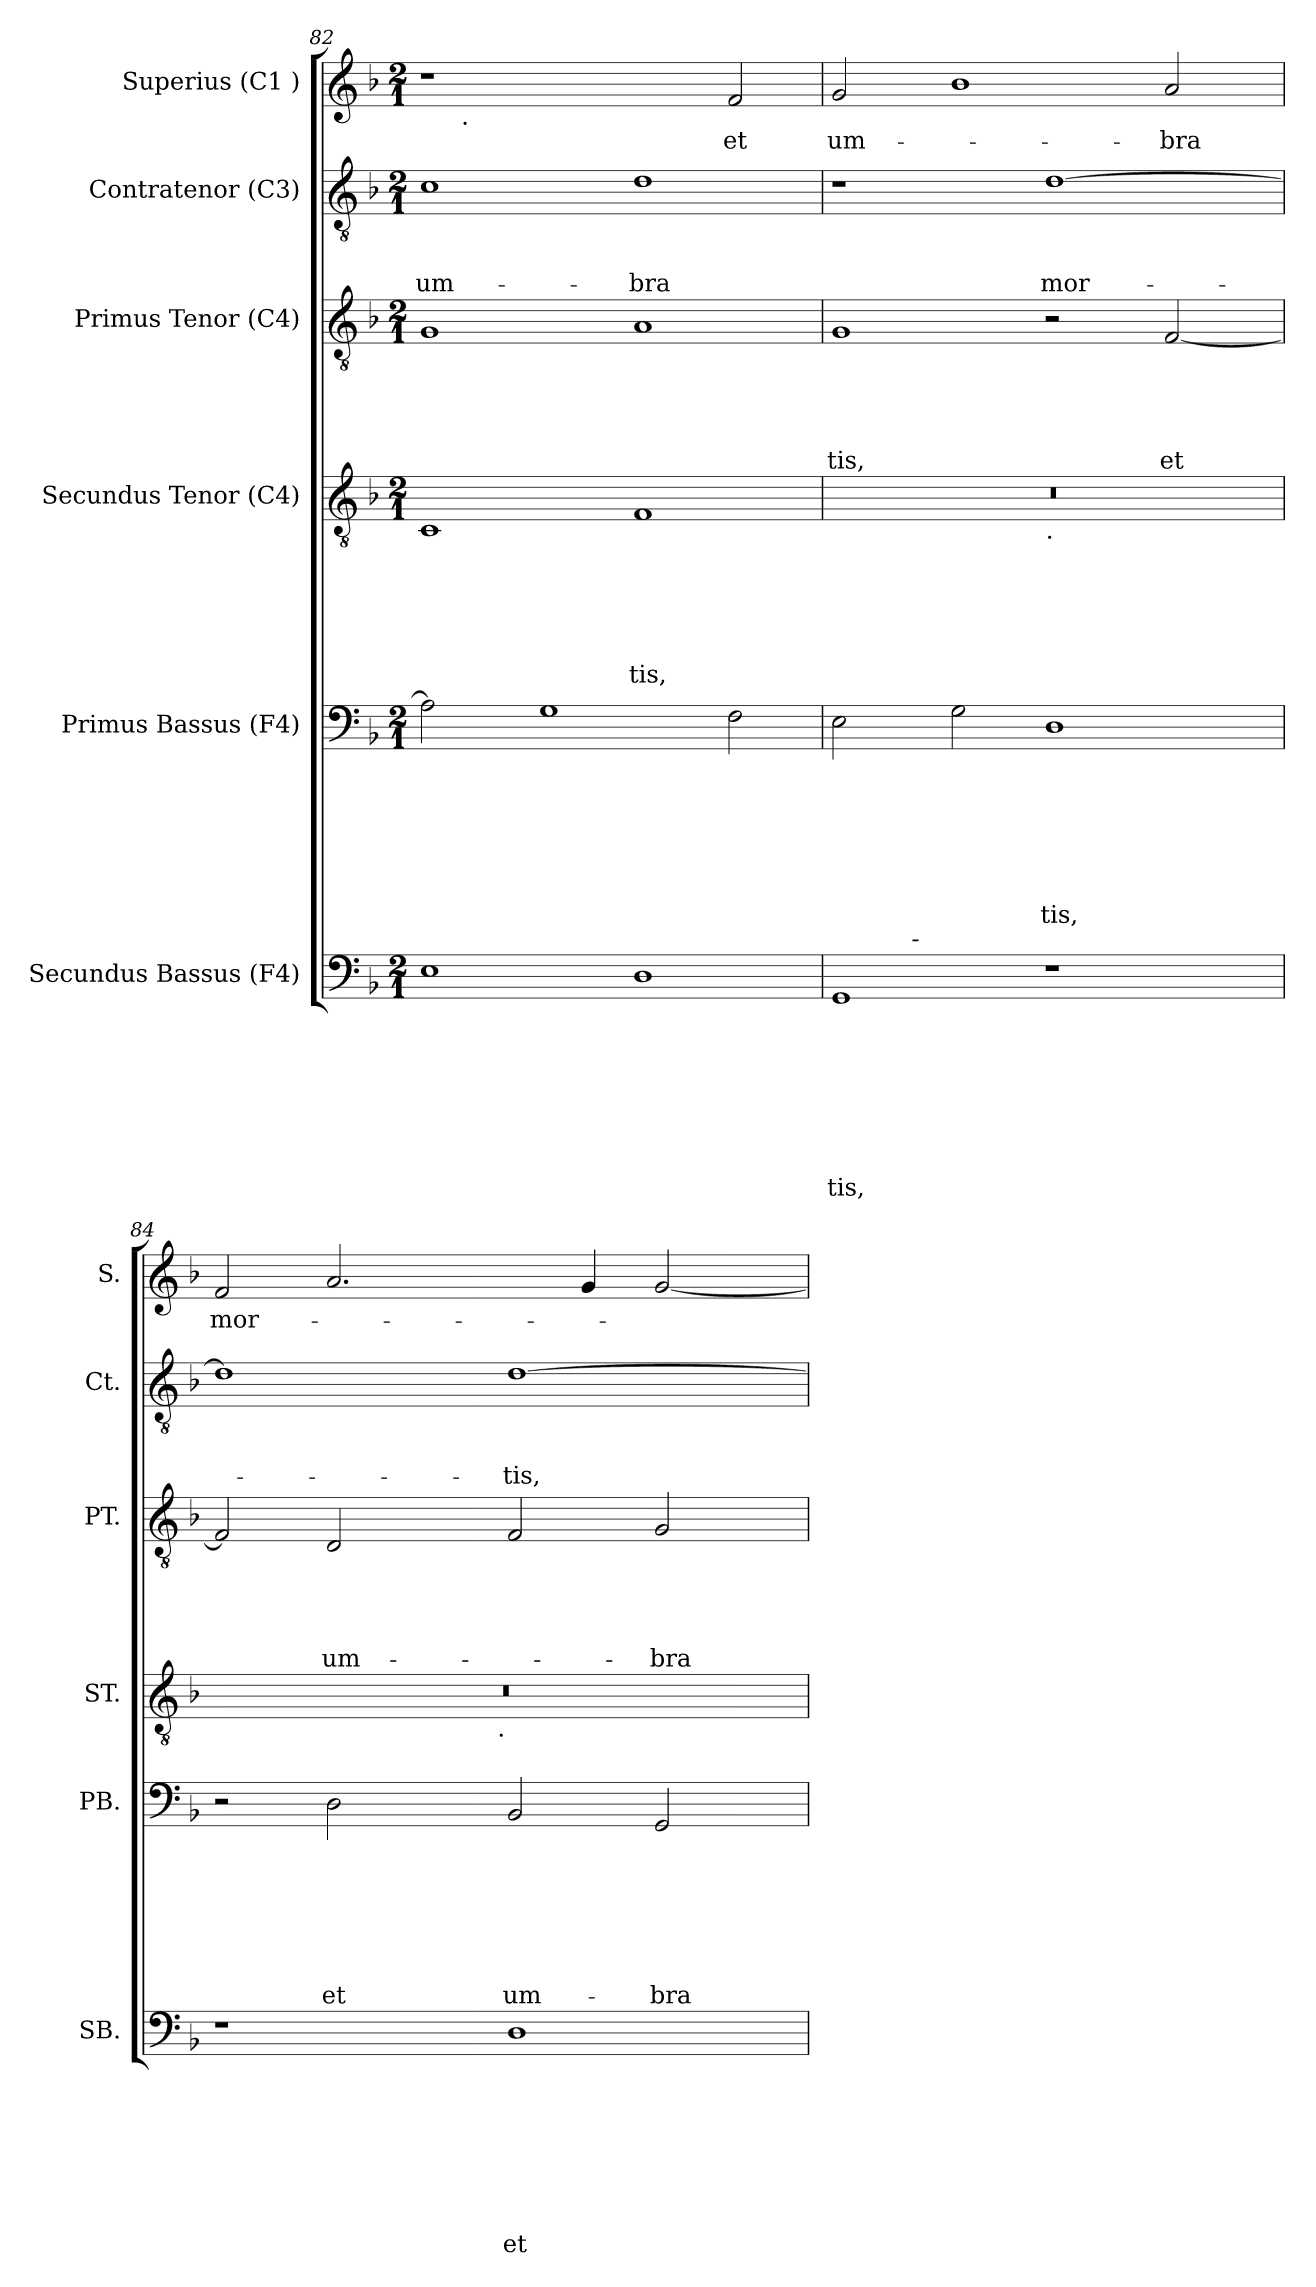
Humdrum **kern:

**kern	**text	**text	**text	**text	**text	**text	**text	**text	**kern	**text	**text	**text	**text	**text	**text	**text	**kern	**text	**text	**text	**text	**text	**text	**kern	**text	**text	**text	**text	**text	**kern	**text	**text	**text	**kern	**text
*part6	*part6	*part6	*part6	*part6	*part6	*part6	*part6	*part6	*part5	*part5	*part5	*part5	*part5	*part5	*part5	*part5	*part4	*part4	*part4	*part4	*part4	*part4	*part4	*part3	*part3	*part3	*part3	*part3	*part3	*part2	*part2	*part2	*part2	*part1	*part1
*staff6	*staff6	*staff6	*staff6	*staff6	*staff6	*staff6	*staff6	*staff6	*staff5	*staff5	*staff5	*staff5	*staff5	*staff5	*staff5	*staff5	*staff4	*staff4	*staff4	*staff4	*staff4	*staff4	*staff4	*staff3	*staff3	*staff3	*staff3	*staff3	*staff3	*staff2	*staff2	*staff2	*staff2	*staff1	*staff1
*I"Secundus Bassus (F4)	*	*	*	*	*	*	*	*	*I"Primus Bassus (F4)	*	*	*	*	*	*	*	*I"Secundus Tenor (C4)	*	*	*	*	*	*	*I"Primus Tenor (C4)	*	*	*	*	*	*I"Contratenor (C3)	*	*	*	*I"Superius (C1 )	*
*I'SB.	*	*	*	*	*	*	*	*	*I'PB.	*	*	*	*	*	*	*	*I'ST.	*	*	*	*	*	*	*I'PT.	*	*	*	*	*	*I'Ct.	*	*	*	*I'S.	*
*clefF4	*	*	*	*	*	*	*	*	*clefF4	*	*	*	*	*	*	*	*clefGv2	*	*	*	*	*	*	*clefGv2	*	*	*	*	*	*clefGv2	*	*	*	*clefG2	*
*k[b-]	*	*	*	*	*	*	*	*	*k[b-]	*	*	*	*	*	*	*	*k[b-]	*	*	*	*	*	*	*k[b-]	*	*	*	*	*	*k[b-]	*	*	*	*k[b-]	*
*F:	*	*	*	*	*	*	*	*	*F:	*	*	*	*	*	*	*	*F:	*	*	*	*	*	*	*F:	*	*	*	*	*	*F:	*	*	*	*F:	*
*M2/1	*	*	*	*	*	*	*	*	*M2/1	*	*	*	*	*	*	*	*M2/1	*	*	*	*	*	*	*M2/1	*	*	*	*	*	*M2/1	*	*	*	*M2/1	*
=82	=82	=82	=82	=82	=82	=82	=82	=82	=82	=82	=82	=82	=82	=82	=82	=82	=82	=82	=82	=82	=82	=82	=82	=82	=82	=82	=82	=82	=82	=82	=82	=82	=82	=82	=82
!	!	!	!	!	!	!	!	!	!	!	!	!	!	!	!	!	!	!	!	!	!	!	!	!	!	!	!	!	!	!	!	!	!LO:LY:b	!	!
*	*	*	*	*	*	*	*	*	*	*	*	*	*	*	*	*	*	*	*	*	*	*	*	*	*	*	*	*	*	*	*	*	*	*^	*
1E	.	.	.	.	.	.	.	.	2A\]	.	.	.	.	.	.	.	1C	.	.	.	.	.	.	1G	.	.	.	.	.	1c	.	.	um-	1r	8ryy	.
!	!	!	!	!	!	!	!	!	!	!	!	!	!	!	!	!	!	!	!	!	!	!	!	!	!	!	!	!	!	!	!	!	!	!	!LO:TX:b:t=.	!
.	.	.	.	.	.	.	.	.	.	.	.	.	.	.	.	.	.	.	.	.	.	.	.	.	.	.	.	.	.	.	.	.	.	.	1...ryy	.
.	.	.	.	.	.	.	.	.	1G	.	.	.	.	.	.	.	.	.	.	.	.	.	.	.	.	.	.	.	.	.	.	.	.	.	.	.
!	!	!	!	!	!	!	!	!	!	!	!	!	!	!	!	!	!	!	!	!	!	!	!LO:LY:b	!	!	!	!	!	!	!	!	!	!LO:LY:b	!	!	!
1D	.	.	.	.	.	.	.	.	.	.	.	.	.	.	.	.	1F	.	.	.	.	.	-tis,	1A	.	.	.	.	.	1d	.	.	-bra	2ryy	.	.
!	!	!	!	!	!	!	!	!	!	!	!	!	!	!	!	!	!	!	!	!	!	!	!	!	!	!	!	!	!	!	!	!	!	!	!	!LO:LY:b
.	.	.	.	.	.	.	.	.	2F\	.	.	.	.	.	.	.	.	.	.	.	.	.	.	.	.	.	.	.	.	.	.	.	.	2f/	.	et
!!LO:PB:g=z
=83	=83	=83	=83	=83	=83	=83	=83	=83	=83	=83	=83	=83	=83	=83	=83	=83	=83	=83	=83	=83	=83	=83	=83	=83	=83	=83	=83	=83	=83	=83	=83	=83	=83	=83	=83	=83
!	!	!	!	!	!	!	!	!LO:LY:b	!	!	!	!	!	!	!	!	!	!	!	!	!	!	!	!	!	!	!	!	!LO:LY:b	!	!	!	!	!	!	!LO:LY:b
*^	*	*	*	*	*	*	*	*	*	*	*	*	*	*	*	*	*^	*	*	*	*	*	*	*	*	*	*	*	*	*	*	*	*	*v	*v	*
1GG	4.ryy	.	.	.	.	.	.	.	-tis,	2E\	.	.	.	.	.	.	.	0r	1ryy	.	.	.	.	.	.	1G	.	.	.	.	-tis,	1r	.	.	.	2g/	um-
!	!LO:TX:a:t=-	!	!	!	!	!	!	!	!	!	!	!	!	!	!	!	!	!	!	!	!	!	!	!	!	!	!	!	!	!	!	!	!	!	!	!	!
.	1ryy	.	.	.	.	.	.	.	.	.	.	.	.	.	.	.	.	.	.	.	.	.	.	.	.	.	.	.	.	.	.	.	.	.	.	.	.
.	.	.	.	.	.	.	.	.	.	2G\	.	.	.	.	.	.	.	.	.	.	.	.	.	.	.	.	.	.	.	.	.	.	.	.	.	1b-	.
!	!	!	!	!	!	!	!	!	!	!	!	!	!	!	!	!	!	!	!LO:TX:b:t=.	!	!	!	!	!	!	!	!	!	!	!	!	!	!	!	!	!	!
!	!	!	!	!	!	!	!	!	!	!	!	!	!	!	!	!	!LO:LY:b	!	!	!	!	!	!	!	!	!	!	!	!	!	!	!	!	!	!LO:LY:b	!	!
1r	.	.	.	.	.	.	.	.	.	1D	.	.	.	.	.	.	-tis,	.	1ryy	.	.	.	.	.	.	2r	.	.	.	.	.	[>1d	.	.	mor-	.	.
.	2ryy	.	.	.	.	.	.	.	.	.	.	.	.	.	.	.	.	.	.	.	.	.	.	.	.	.	.	.	.	.	.	.	.	.	.	.	.
!	!	!	!	!	!	!	!	!	!	!	!	!	!	!	!	!	!	!	!	!	!	!	!	!	!	!	!	!	!	!	!LO:LY:b	!	!	!	!	!	!LO:LY:b
.	.	.	.	.	.	.	.	.	.	.	.	.	.	.	.	.	.	.	.	.	.	.	.	.	.	[<2F/	.	.	.	.	et	.	.	.	.	2a/	-bra
.	8ryy	.	.	.	.	.	.	.	.	.	.	.	.	.	.	.	.	.	.	.	.	.	.	.	.	.	.	.	.	.	.	.	.	.	.	.	.
=84	=84	=84	=84	=84	=84	=84	=84	=84	=84	=84	=84	=84	=84	=84	=84	=84	=84	=84	=84	=84	=84	=84	=84	=84	=84	=84	=84	=84	=84	=84	=84	=84	=84	=84	=84	=84	=84
!	!	!	!	!	!	!	!	!	!	!	!	!	!	!	!	!	!	!	!	!	!	!	!	!	!	!	!	!	!	!	!	!	!	!	!	!	!LO:LY:b
*v	*v	*	*	*	*	*	*	*	*	*	*	*	*	*	*	*	*	*	*	*	*	*	*	*	*	*	*	*	*	*	*	*	*	*	*	*	*
1r	.	.	.	.	.	.	.	.	2r	.	.	.	.	.	.	.	0r	3%2ryy	.	.	.	.	.	.	2F/]	.	.	.	.	.	1d]	.	.	.	2f/	mor-
!	!	!	!	!	!	!	!	!	!	!	!	!	!	!	!	!LO:LY:b	!	!	!	!	!	!	!	!	!	!	!	!	!	!LO:LY:b	!	!	!	!	!	!
.	.	.	.	.	.	.	.	.	2D\	.	.	.	.	.	.	et	.	.	.	.	.	.	.	.	2D/	.	.	.	.	um-	.	.	.	.	2.a/	.
.	.	.	.	.	.	.	.	.	.	.	.	.	.	.	.	.	.	6ryy	.	.	.	.	.	.	.	.	.	.	.	.	.	.	.	.	.	.
.	.	.	.	.	.	.	.	.	.	.	.	.	.	.	.	.	.	12...ryy	.	.	.	.	.	.	.	.	.	.	.	.	.	.	.	.	.	.
!	!	!	!	!	!	!	!	!	!	!	!	!	!	!	!	!	!	!LO:TX:b:t=.	!	!	!	!	!	!	!	!	!	!	!	!	!	!	!	!	!	!
.	.	.	.	.	.	.	.	.	.	.	.	.	.	.	.	.	.	3%2ryy	.	.	.	.	.	.	.	.	.	.	.	.	.	.	.	.	.	.
!	!	!	!	!	!	!	!	!LO:LY:b	!	!	!	!	!	!	!	!LO:LY:b	!	!	!	!	!	!	!	!	!	!	!	!	!	!	!	!	!	!LO:LY:b	!	!
1D	.	.	.	.	.	.	.	et	2BB-/	.	.	.	.	.	.	um-	.	.	.	.	.	.	.	.	2F/	.	.	.	.	.	[>1d	.	.	-tis,	.	.
.	.	.	.	.	.	.	.	.	.	.	.	.	.	.	.	.	.	.	.	.	.	.	.	.	.	.	.	.	.	.	.	.	.	.	4g/	.
!	!	!	!	!	!	!	!	!	!	!	!	!	!	!	!	!LO:LY:b	!	!	!	!	!	!	!	!	!	!	!	!	!	!LO:LY:b	!	!	!	!	!	!
.	.	.	.	.	.	.	.	.	2GG/	.	.	.	.	.	.	-bra	.	.	.	.	.	.	.	.	2G/	.	.	.	.	-bra	.	.	.	.	[<2g/	.
.	.	.	.	.	.	.	.	.	.	.	.	.	.	.	.	.	.	3ryy	.	.	.	.	.	.	.	.	.	.	.	.	.	.	.	.	.	.
.	.	.	.	.	.	.	.	.	.	.	.	.	.	.	.	.	.	96ryy	.	.	.	.	.	.	.	.	.	.	.	.	.	.	.	.	.	.
*	*	*	*	*	*	*	*	*	*	*	*	*	*	*	*	*	*v	*v	*	*	*	*	*	*	*	*	*	*	*	*	*	*	*	*	*	*
=	=	=	=	=	=	=	=	=	=	=	=	=	=	=	=	=	=	=	=	=	=	=	=	=	=	=	=	=	=	=	=	=	=	=	=
*-	*-	*-	*-	*-	*-	*-	*-	*-	*-	*-	*-	*-	*-	*-	*-	*-	*-	*-	*-	*-	*-	*-	*-	*-	*-	*-	*-	*-	*-	*-	*-	*-	*-	*-	*-
